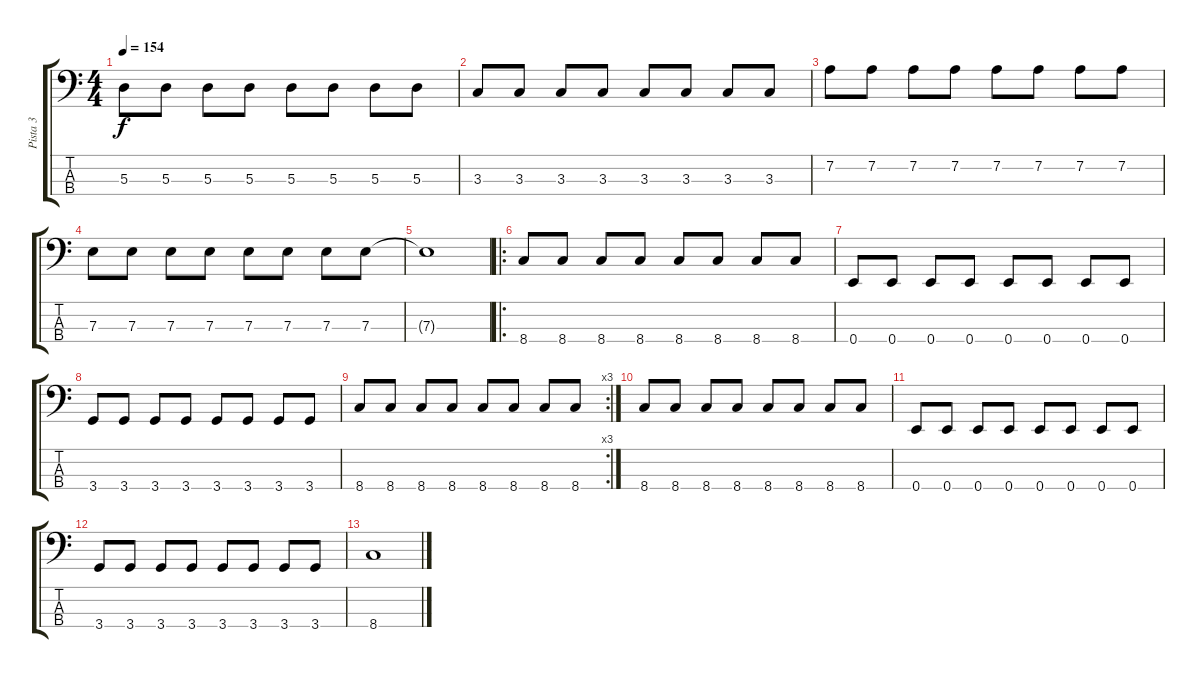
\track ("Pista 3" "Pista 3") {instrument electricbassfinger}
\staff {score tabs}
\tuning (G2 D2 A1 E1) {hide}
\ts (4 4)
\tempo 154
\clef f4
\ks c
5.3.8{dy f} 5.3.8 5.3.8 5.3.8 5.3.8 5.3.8 5.3.8 5.3.8 |
3.3.8 3.3.8 3.3.8 3.3.8 3.3.8 3.3.8 3.3.8 3.3.8 |
7.2.8 7.2.8 7.2.8 7.2.8 7.2.8 7.2.8 7.2.8 7.2.8 |
7.3.8 7.3.8 7.3.8 7.3.8 7.3.8 7.3.8 7.3.8 7.3.8 |
7.3{t}.1 |
\ro
8.4.8 8.4.8 8.4.8 8.4.8 8.4.8 8.4.8 8.4.8 8.4.8 |
0.4.8 0.4.8 0.4.8 0.4.8 0.4.8 0.4.8 0.4.8 0.4.8 |
3.4.8 3.4.8 3.4.8 3.4.8 3.4.8 3.4.8 3.4.8 3.4.8 |
\rc 3
8.4.8 8.4.8 8.4.8 8.4.8 8.4.8 8.4.8 8.4.8 8.4.8 |
8.4.8 8.4.8 8.4.8 8.4.8 8.4.8 8.4.8 8.4.8 8.4.8 |
0.4.8 0.4.8 0.4.8 0.4.8 0.4.8 0.4.8 0.4.8 0.4.8 |
3.4.8 3.4.8 3.4.8 3.4.8 3.4.8 3.4.8 3.4.8 3.4.8 |
8.4.1{volume 0}
